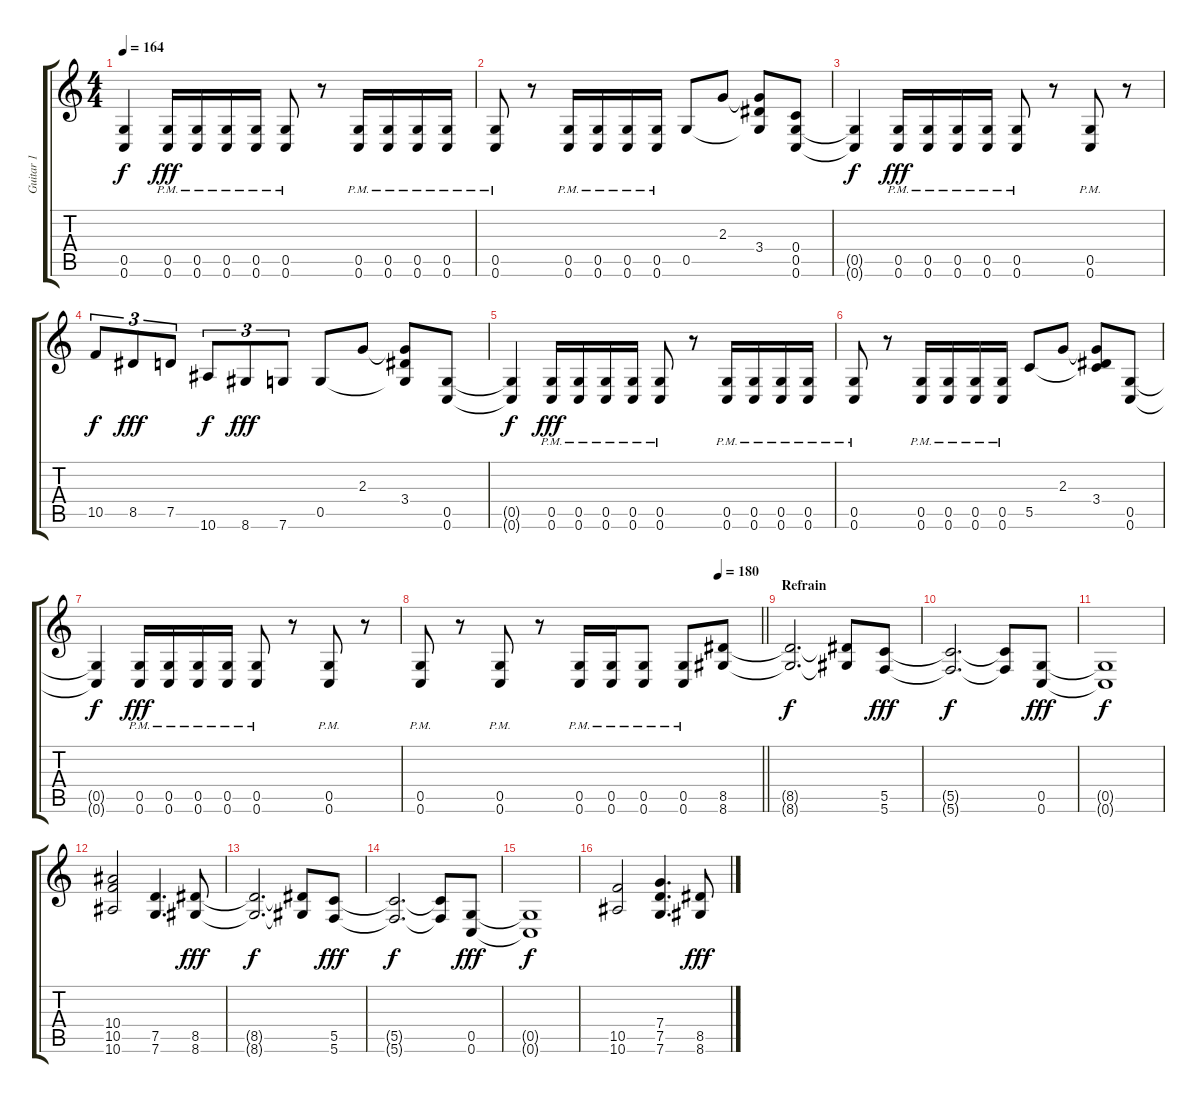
\track ("Guitar 1" "Guitar 1") {instrument distortionguitar}
\staff {score tabs}
\tuning (D4 A3 F3 C3 G2 C2) {hide}
\ts (4 4)
\tempo 164
\clef g2
\ks c
(0.5{t} 0.6{t}).4{dy f} (0.5{pm} 0.6{pm}).16{dy fff} (0.5{pm} 0.6{pm}).16 (0.5{pm} 0.6{pm}).16 (0.5{pm} 0.6{pm}).16 (0.5{pm} 0.6{pm}).8 r.8 (0.5{pm} 0.6{pm}).16 (0.5{pm} 0.6).16 (0.5{pm} 0.6{pm}).16 (0.5{pm} 0.6{pm}).16 |
(0.5{pm} 0.6{pm}).8 r.8 (0.5{pm} 0.6{pm}).16 (0.5{pm} 0.6{pm}).16 (0.5{pm} 0.6{pm}).16 (0.5{pm} 0.6{pm}).16 0.5.8 2.3.8 (2.3{t} 3.4 0.5{t}).8 (0.4 0.5 0.6).8 |
(0.5{t} 0.6{t}).4{dy f} (0.5{pm} 0.6{pm}).16{dy fff} (0.5{pm} 0.6{pm}).16 (0.5{pm} 0.6{pm}).16 (0.5{pm} 0.6{pm}).16 (0.5{pm} 0.6{pm}).8 r.8 (0.5{pm} 0.6{pm}).8 r.8 |
10.5.8{tu (3 2) dy f} 8.5.8{tu (3 2) dy fff} 7.5.8{tu (3 2)} 10.6.8{tu (3 2) dy f} 8.6.8{tu (3 2) dy fff} 7.6.8{tu (3 2)} 0.5.8 2.3.8 (2.3{t} 3.4 0.5{t}).8 (0.5 0.6).8 |
(0.5{t} 0.6{t}).4{dy f} (0.5{pm} 0.6).16{dy fff} (0.5{pm} 0.6).16 (0.5{pm} 0.6).16 (0.5{pm} 0.6).16 (0.5{pm} 0.6).8 r.8 (0.5{pm} 0.6).16 (0.5{pm} 0.6).16 (0.5{pm} 0.6).16 (0.5{pm} 0.6).16 |
(0.5{pm} 0.6).8 r.8 (0.5{pm} 0.6).16 (0.5{pm} 0.6).16 (0.5{pm} 0.6).16 (0.5{pm} 0.6).16 5.5.8 2.3.8 (2.3{t} 3.4 5.5{t}).8 (0.5 0.6).8 |
(0.5{t} 0.6{t}).4{dy f} (0.5{pm} 0.6{pm}).16{dy fff} (0.5{pm} 0.6{pm}).16 (0.5{pm} 0.6{pm}).16 (0.5{pm} 0.6{pm}).16 (0.5{pm} 0.6{pm}).8 r.8 (0.5{pm} 0.6{pm}).8 r.8 |
\tempo (180 0.875)
\barLineRight lightlight
(0.5{pm} 0.6{pm}).8 r.8 (0.5{pm} 0.6{pm}).8 r.8 (0.5{pm} 0.6{pm}).16 (0.5{pm} 0.6{pm}).16 (0.5{pm} 0.6{pm}).8 (0.5{pm} 0.6{pm}).8 (8.5 8.6).8 |
\section ("" "Refrain")
(8.5{t} 8.6{t}).2{d dy f} (8.5{t} 8.6{t}).8 (5.5 5.6).8{dy fff} |
(5.5{t} 5.6{t}).2{d dy f} (5.5{t} 5.6{t}).8 (0.5 0.6).8{dy fff} |
(0.5{t} 0.6{t}).1{dy f} |
(10.4 10.5 10.6).2 (7.5 7.6).4{d} (8.5 8.6).8{dy fff} |
(8.5{t} 8.6{t}).2{d dy f} (8.5{t} 8.6{t}).8 (5.5 5.6).8{dy fff} |
(5.5{t} 5.6{t}).2{d dy f} (5.5{t} 5.6{t}).8 (0.5 0.6).8{dy fff} |
(0.5{t} 0.6{t}).1{dy f} |
(10.5 10.6).2 (7.4 7.5 7.6).4{d} (8.5 8.6).8{dy fff}
